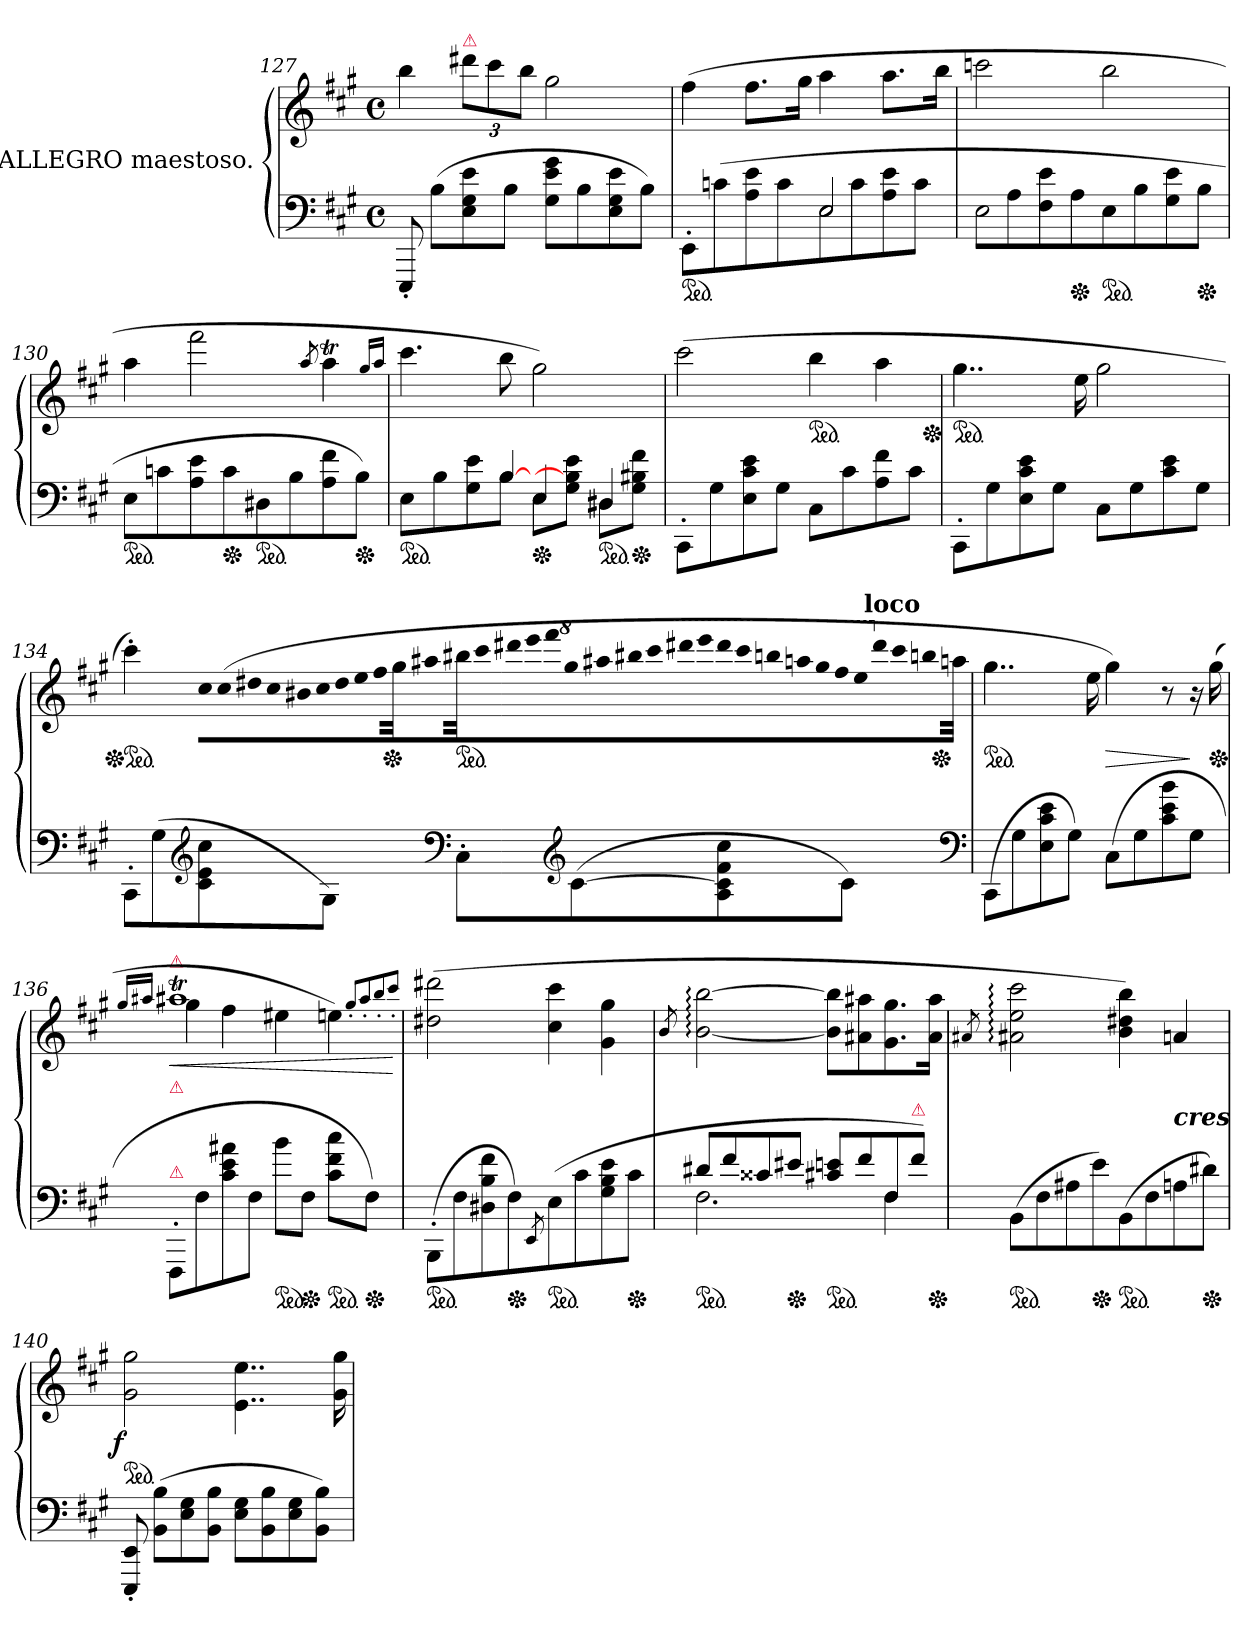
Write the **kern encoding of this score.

**kern	**kern	**dynam
*part1	*part1	*part1
*staff2	*staff1	*staff1/2
*I"ALLEGRO maestoso.	*	*
*clefF4	*clefG2	*
*k[f#c#g#]	*k[f#c#g#]	*
*M4/4	*M4/4	*
*met(c)	*met(c)	*
=127	=127	=127
8EEE'>	4bb	.
(>8BL	.	.
!	!LO:TX:a:color=crimson:t=⚠	!
8E 8G# 8e	12ddd#XL	.
.	12ccc#	.
8BJ	.	.
.	12bbJ	.
8G# 8e 8g#L	2gg#	.
8B	.	.
8E 8G# 8e	.	.
8BJ)	.	.
=128	=128	=128
*^	*	*
*ped	*	*	*
8EE'<	2ryy	(>4ff#	.
(>8cnL	.	.	.
8A 8e	.	8.ff#L	.
8cJ	.	.	.
.	.	16gg#Jk	.
!LO:N:vis=2	!	!	!
8E\	2E/	4aa	.
8c\	.	.	.
8A\ 8e\	.	8.aaL	.
8c\J	.	.	.
.	.	16bbJk	.
*v	*v	*	*
=129	=129	=129
!LO:N:vis=2	!	!
8E	2cccn	.
8A	.	.
8F# 8e	.	.
*Xped	*	*
8AJ	.	.
!LO:N:vis=2	!	!
*ped	*	*
8E	2bb	.
8B	.	.
8G# 8e	.	.
*Xped	*	*
8BJ	.	.
=130	=130	=130
!LO:N:vis=2	!	!
*ped	*	*
8E	4aa	.
8cn	.	.
8A 8e	2fff#	.
*Xped	*	*
8cJ	.	.
!LO:N:vis=2	!	!
*ped	*	*
8D#X	.	.
8B	.	.
.	8qaa/	.
8A 8f#	4aaT	.
*Xped	*	*
8BJ)	.	.
.	16qqgg#/LL	.
.	16qqaaJJ	.
=131	=131	=131
!LO:N:vis=2	!	!
*^	*	*
*ped	*	*	*
8E\	4.ryy	4.ccc#TTT	.
8B\	.	.	.
8G#\ 8e\	.	.	.
!	!LO:N:vis=4	!	!
[>8B\J	8B/	8bb	.
*Xped	*	*	*
8E\L	4E/	2gg#)	.
8G# 8B] 8eJ	.	.	.
*ped	*	*	*
8D#X\L	4D#X/	.	.
*Xped	*	*	*
8G# 8B#X 8f#J	.	.	.
*v	*v	*	*
=132	=132	=132
8CC#'>L	(>2ccc#	.
8G#	.	.
8E 8c# 8e	.	.
8G#J	.	.
*	*ped	*
8C#L	4bb	.
8c#	.	.
8A 8f#	4aa	.
*	*Xped	*
8c#J	.	.
=133	=133	=133
*	*ped	*
8CC#'>L	4..gg#	.
8G#	.	.
8E 8c# 8e	.	.
8G#J	.	.
.	16ee	.
8C#L	2gg#	.
8G#	.	.
8c# 8e	.	.
8G#J	.	.
=134	=134	=134
*	*Xped	*
*	*ped	*
8CC#'>\L	4ccc#'>)	.
(>8G#\	.	.
*clefG2	*	*
*	*Xtuplet	*
!	!LO:N:vis=8	!
8c#\ 8e\ 8cc#\	44cc#!\L	.
!	!LO:N:vis=8	!
.	(>44cc#!	.
!	!LO:N:vis=8	!
.	44dd#X!	.
!	!LO:N:vis=8	!
.	44cc#!	.
!	!LO:N:vis=8	!
.	44b#X!	.
!	!LO:N:vis=8	!
.	44cc#!	.
8G#\J)	.	.
!	!LO:N:vis=8	!
.	44dd#!	.
!	!LO:N:vis=8	!
.	44ee!	.
!	!LO:N:vis=8	!
.	44ff#!	.
!	!LO:N:vis=8	!
*	*Xped	*
.	44gg#!	.
!	!LO:N:vis=8	!
.	44aa#X!	.
*clefF4	*	*
!	!LO:N:vis=8	!
*	*ped	*
8C#'>\L	44bb#X!	.
!	!LO:N:vis=8	!
.	44ccc#!	.
!	!LO:N:vis=8	!
.	44ddd#X!	.
!	!LO:N:vis=8	!
.	44eee!	.
!	!LO:N:vis=8	!
.	44fff#!	.
*	*8va	*
!	!LO:N:vis=8	!
.	44ggg#!	.
*clefG2	*	*
(>[8c#\	.	.
!	!LO:N:vis=8	!
.	44aaa#X!	.
!	!LO:N:vis=8	!
.	44bbb#X!	.
!	!LO:N:vis=8	!
.	44cccc#!	.
!	!LO:N:vis=8	!
.	44dddd#X!	.
!	!LO:N:vis=8	!
.	44eeee!	.
!	!LO:N:vis=8	!
8A\ 8c#]\ 8f#\ 8cc#\	44dddd#!	.
!	!LO:N:vis=8	!
.	44cccc#!	.
!	!LO:N:vis=8	!
.	44bbbn!	.
!	!LO:N:vis=8	!
.	44aaan!	.
!	!LO:N:vis=8	!
.	44ggg#!	.
!	!LO:N:vis=8	!
.	44fff#!	.
8c#\J)	.	.
!	!LO:N:vis=8	!
.	44eee!	.
*	*X8va	*
!	!LO:TX:a:B:t=loco	!
!	!LO:N:vis=8	!
.	44ddd#!	.
!	!LO:N:vis=8	!
.	44ccc#!	.
!	!LO:N:vis=8	!
.	44bbn!	.
!	!LO:N:vis=8	!
*	*Xped	*
.	44aan!J	.
*clefF4	*	*
=135	=135	=135
*	*ped	*
(>8CC#L	4..gg#	.
8G#	.	.
8E 8c# 8e	.	.
8G#J)	.	.
.	16ee	.
(>8C#L	4gg#)	>
8G#	.	.
8c# 8e 8b	8r	.
8G#J	16r	]
*	*Xped	*
.	(>16gg#	.
=136	=136	=136
.	16qqgg#/LL	.
.	16qqaa#X/JJ	.
*	*^	*
!	!LO:TX:b:Bi:color=crimson:t=⚠	!	!
!	!LO:TX:a:color=crimson:t=⚠	!	!
!LO:TX:a:color=crimson:t=⚠	!	!	!
!	!	!	!LO:HP:b
8FFF#'</L	1aa#Xt	4gg#	<
8F#\	.	.	.
8c#\ 8e\ 8a#X\	.	4ff#	.
8F#\J	.	.	.
*ped	*	*	*
8bL	.	4ee#X	.
*Xped	*	*	*
8F#J	.	.	.
*ped	*	*	*
8c# 8f# 8cc#L	.	4een)	.
*Xped	*	*	*
8F#J)	.	.	.
*	*v	*v	*
.	8qqgg#'>/L	.
.	8qqaa#'>	.
.	8qqbb'>	.
.	8qqccc#'>J	.
.	.	[
=137	=137	=137
!LO:TX:a:color=crimson:t=⚠	!	!
*ped	*	*
(>8BBB'>\L	(>2dd#XTTT 2ddd#XTTT	.
8F#\	.	.
8D#X\ 8B\ 8f#\	.	.
*Xped	*	*
8F#\J)	.	.
8qEE/	.	.
!LO:N:vis=2	!	!
*ped	*	*
(>8E	4cc# 4ccc#	.
8c#	.	.
8G# 8B 8e	4g# 4gg#	.
*Xped	*	*
8c#J	.	.
=138	=138	=138
.	8qb/	.
*^	*	*
*ped	*	*	*
8d#XL	2.F#	[2b: [2bb:	.
8f#	.	.	.
8c##X	.	.	.
*Xped	*	*	*
8e#XJ	.	.	.
*ped	*	*	*
8c#X 8enL	.	8b] 8bb]L	.
8f#	.	8a#X 8aa#X	.
8F#	4F#	8.g# 8.gg#	.
!LO:TX:a:color=crimson:t=⚠	!	!	!
8f#J)	.	.	.
*Xped	*	*	*
.	.	16a# 16aa#Jk	.
*v	*v	*	*
=139	=139	=139
.	8qa#X/	.
!LO:N:vis=2	!	!
*ped	*	*
(>8BB	2a#X: 2ee: 2ccc#:	.
8F#	.	.
8A#X	.	.
*Xped	*	*
8eJ)	.	.
!LO:N:vis=2	!	!
*ped	*	*
(>8BB	4b 4dd#X 4bb)	.
8F#	.	.
!	!LO:TX:c:Bi:t=cres	!
8An	4an	.
*Xped	*	*
8d#XJ)	.	.
=140	=140	=140
!	!	!LO:DY:b:rj
*	*ped	*
8EEE'< 8EE'<	2g# 2gg#	f
(>8BB 8BL	.	.
8E 8G#	.	.
8BB 8BJ	.	.
8E 8G#L	4..e\ 4..ee\	.
8BB 8B	.	.
8E 8G#	.	.
8BB 8BJ)	.	.
.	16g# 16gg#	.
=	=	=
*-	*-	*-
